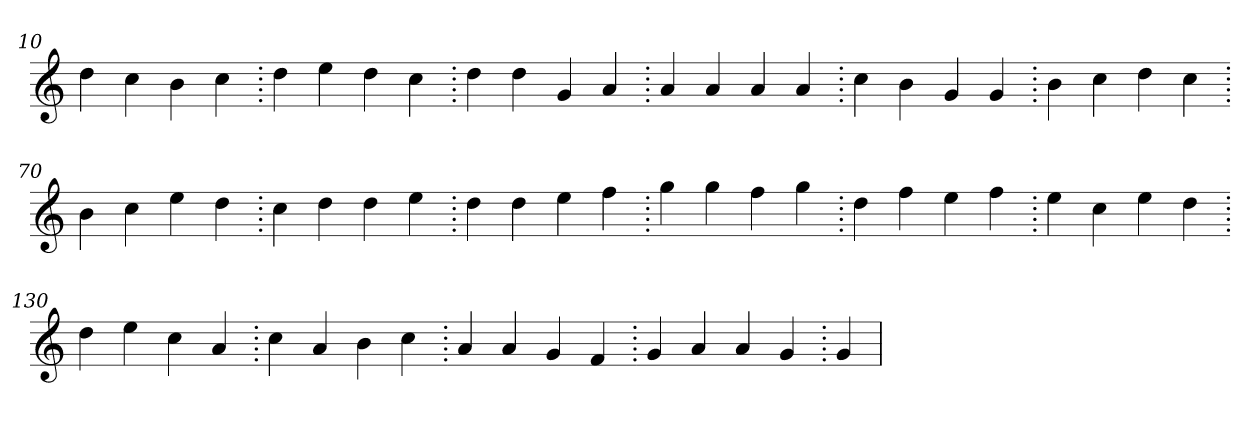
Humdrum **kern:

**kern
*part1
*staff1
*clefG2
=10.
4dd
4cc
4b
4cc
=20.
4dd
4ee
4dd
4cc
=30.
4dd
4dd
4g
4a
=40.
4a
4a
4a
4a
=50.
4cc
4b
4g
4g
=60.
4b
4cc
4dd
4cc
=70.
4b
4cc
4ee
4dd
=80.
4cc
4dd
4dd
4ee
=90.
4dd
4dd
4ee
4ff
=100.
4gg
4gg
4ff
4gg
=110.
4dd
4ff
4ee
4ff
=120.
4ee
4cc
4ee
4dd
=130.
4dd
4ee
4cc
4a
=140.
4cc
4a
4b
4cc
=150.
4a
4a
4g
4f
=160.
4g
4a
4a
4g
=170.
4g
=
*-
